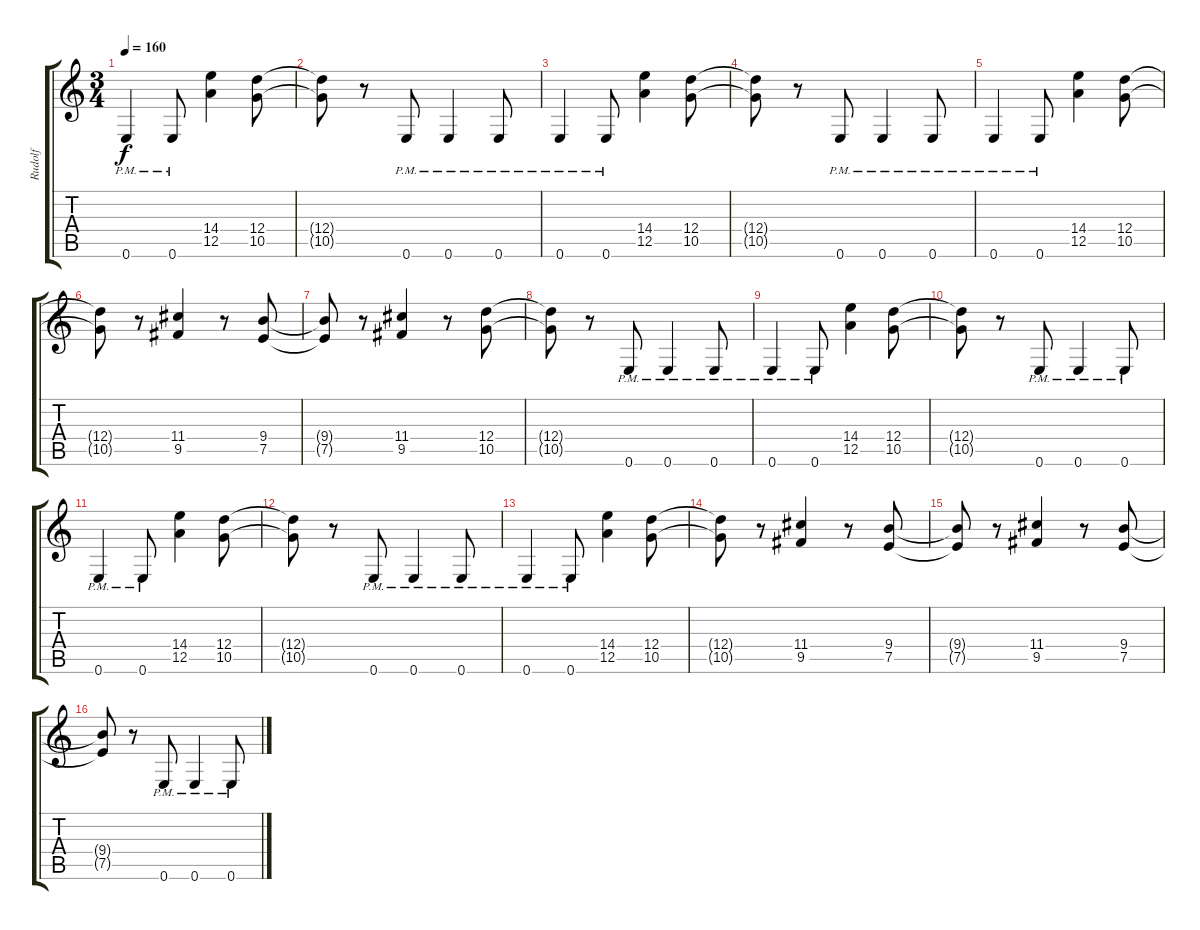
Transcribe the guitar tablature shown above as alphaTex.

\track ("Rudolf" "Rudolf") {instrument distortionguitar}
\staff {score tabs}
\tuning (E4 B3 G3 D3 A2 E2) {hide}
\ts (3 4)
\tempo 160
\clef g2
\ks c
0.6{pm}.4{dy f} 0.6{pm}.8 (14.4 12.5).4 (12.4 10.5).8 |
(12.4{t} 10.5{t}).8 r.8 0.6{pm}.8 0.6{pm}.4 0.6{pm}.8 |
0.6{pm}.4 0.6{pm}.8 (14.4 12.5).4 (12.4 10.5).8 |
(12.4{t} 10.5{t}).8 r.8 0.6{pm}.8 0.6{pm}.4 0.6{pm}.8 |
0.6{pm}.4 0.6{pm}.8 (14.4 12.5).4 (12.4 10.5).8 |
(12.4{t} 10.5{t}).8 r.8 (11.4 9.5).4 r.8 (9.4 7.5).8 |
(9.4{t} 7.5{t}).8 r.8 (11.4 9.5).4 r.8 (12.4 10.5).8 |
(12.4{t} 10.5{t}).8 r.8 0.6{pm}.8 0.6{pm}.4 0.6{pm}.8 |
0.6{pm}.4 0.6{pm}.8 (14.4 12.5).4 (12.4 10.5).8 |
(12.4{t} 10.5{t}).8 r.8 0.6{pm}.8 0.6{pm}.4 0.6{pm}.8 |
0.6{pm}.4 0.6{pm}.8 (14.4 12.5).4 (12.4 10.5).8 |
(12.4{t} 10.5{t}).8 r.8 0.6{pm}.8 0.6{pm}.4 0.6{pm}.8 |
0.6{pm}.4 0.6{pm}.8 (14.4 12.5).4 (12.4 10.5).8 |
(12.4{t} 10.5{t}).8 r.8 (11.4 9.5).4 r.8 (9.4 7.5).8 |
(9.4{t} 7.5{t}).8 r.8 (11.4 9.5).4 r.8 (9.4 7.5).8 |
(9.4{t} 7.5{t}).8 r.8 0.6{pm}.8 0.6{pm}.4 0.6{pm}.8
